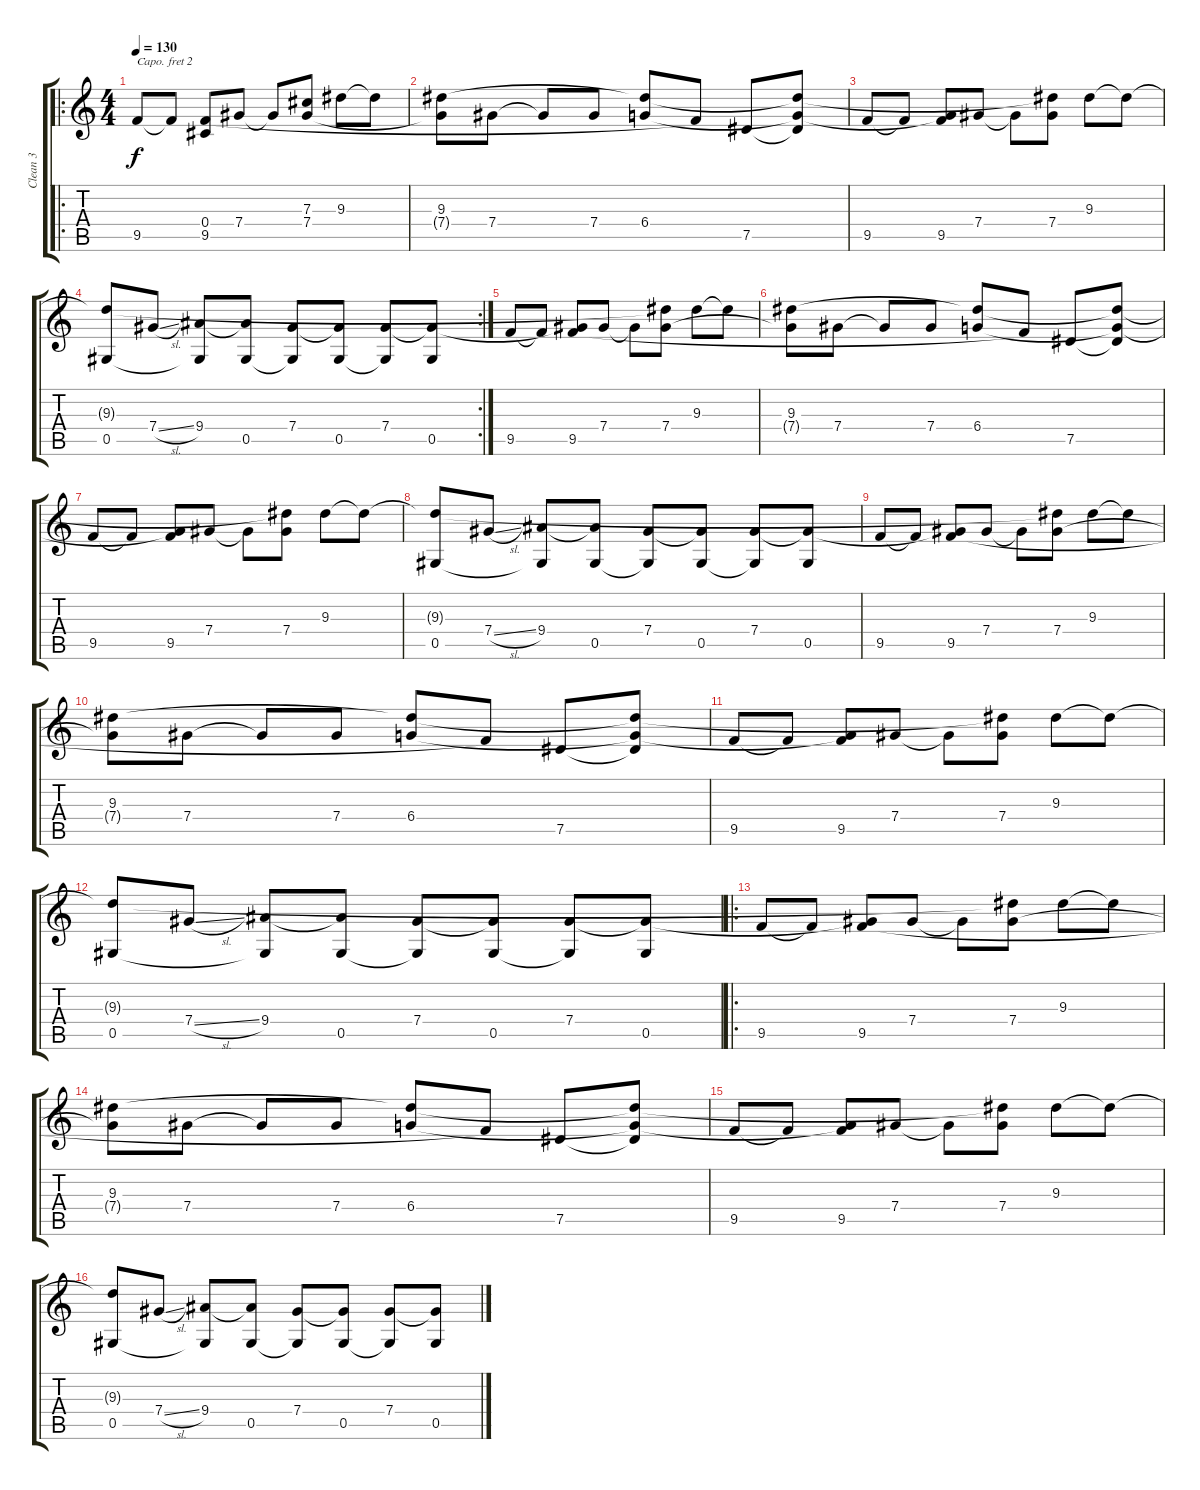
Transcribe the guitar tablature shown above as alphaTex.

\track ("Clean 3" "Clean 3") {instrument electricguitarjazz}
\staff {score tabs}
\capo 2
\tuning (Db4 Ab3 E3 B2 Gb2 B1) {hide}
\ro
\ts (4 4)
\tempo 130
\clef g2
\ks c
9.5.8{dy f} 9.5{t}.8 (0.4 9.5).8 7.4.8 7.4{t}.8 (7.3 7.4).8 9.3.8 9.3{t}.8 |
(9.3 7.4{t}).8 7.4.8 7.4{t}.8 7.4.8 (9.3{t} 6.4).8 9.5{t}.8 7.5.8 (9.3{t} 6.4{t} 7.5{t}).8 |
9.5.8 9.5{t}.8 (6.4{t} 9.5).8 7.4.8 7.4{t}.8 (9.3{t} 7.4).8 9.3.8 9.3{t}.8 |
\rc 2
(9.3{t} 0.5).8 7.4{sl}.8 (9.4 0.5{t}).8 (9.4{t} 0.5).8 (7.4 0.5{t}).8 (7.4{t} 0.5).8 (7.4 0.5{t}).8 (7.4{t} 0.5).8 |
9.5.8 9.5{t}.8 (7.4{t} 9.5).8 7.4.8 7.4{t}.8 (9.3{t} 7.4).8 9.3.8 9.3{t}.8 |
(9.3 7.4{t}).8 7.4.8 7.4{t}.8 7.4.8 (9.3{t} 6.4).8 9.5{t}.8 7.5.8 (9.3{t} 6.4{t} 7.5{t}).8 |
9.5.8 9.5{t}.8 (6.4{t} 9.5).8 7.4.8 7.4{t}.8 (9.3{t} 7.4).8 9.3.8 9.3{t}.8 |
(9.3{t} 0.5).8 7.4{sl}.8 (9.4 0.5{t}).8 (9.4{t} 0.5).8 (7.4 0.5{t}).8 (7.4{t} 0.5).8 (7.4 0.5{t}).8 (7.4{t} 0.5).8 |
9.5.8 9.5{t}.8 (7.4{t} 9.5).8 7.4.8 7.4{t}.8 (9.3{t} 7.4).8 9.3.8 9.3{t}.8 |
(9.3 7.4{t}).8 7.4.8 7.4{t}.8 7.4.8 (9.3{t} 6.4).8 9.5{t}.8 7.5.8 (9.3{t} 6.4{t} 7.5{t}).8 |
9.5.8 9.5{t}.8 (6.4{t} 9.5).8 7.4.8 7.4{t}.8 (9.3{t} 7.4).8 9.3.8 9.3{t}.8 |
(9.3{t} 0.5).8 7.4{sl}.8 (9.4 0.5{t}).8 (9.4{t} 0.5).8 (7.4 0.5{t}).8 (7.4{t} 0.5).8 (7.4 0.5{t}).8 (7.4{t} 0.5).8 |
\ro
9.5.8 9.5{t}.8 (7.4{t} 9.5).8 7.4.8 7.4{t}.8 (9.3{t} 7.4).8 9.3.8 9.3{t}.8 |
(9.3 7.4{t}).8 7.4.8 7.4{t}.8 7.4.8 (9.3{t} 6.4).8 9.5{t}.8 7.5.8 (9.3{t} 6.4{t} 7.5{t}).8 |
9.5.8 9.5{t}.8 (6.4{t} 9.5).8 7.4.8 7.4{t}.8 (9.3{t} 7.4).8 9.3.8 9.3{t}.8 |
(9.3{t} 0.5).8 7.4{sl}.8 (9.4 0.5{t}).8 (9.4{t} 0.5).8 (7.4 0.5{t}).8 (7.4{t} 0.5).8 (7.4 0.5{t}).8 (7.4{t} 0.5).8
